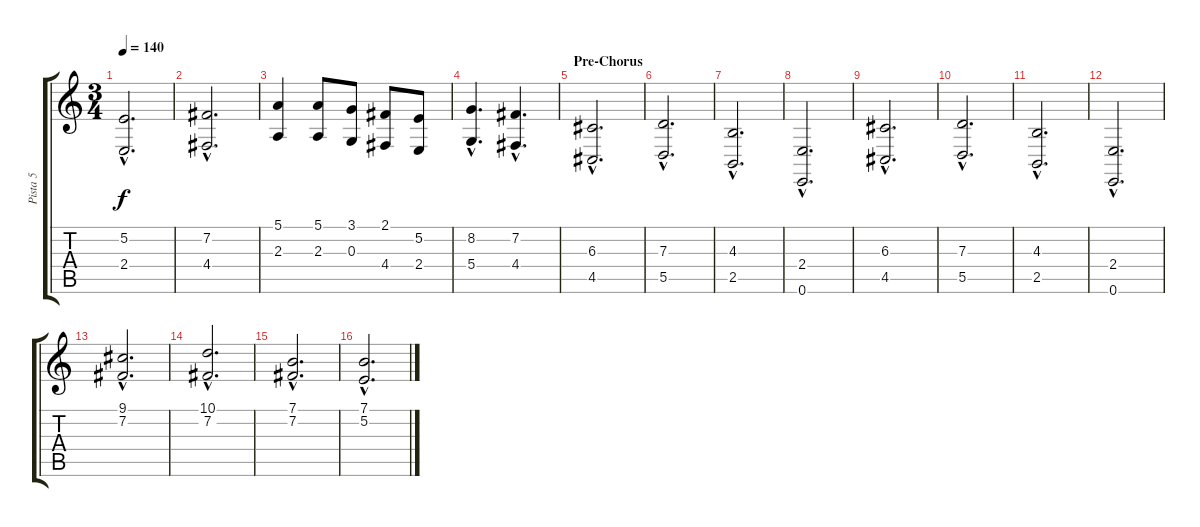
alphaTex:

\track ("Pista 5" "Pista 5") {instrument stringensemble2}
\staff {score tabs}
\tuning (E4 B3 G3 D3 A2 E2) {hide}
\ts (3 4)
\tempo 140
\clef g2
\ks c
(5.2{hac} 2.4{hac}).2{d dy f} |
(7.2{hac} 4.4{hac}).2{d} |
(5.1 2.3).4 (5.1 2.3).8 (3.1 0.3).8 (2.1 4.4).8 (5.2 2.4).8 |
(8.2{hac} 5.4{hac}).4{d} (7.2{hac} 4.4{hac}).4{d} |
\section ("" "Pre-Chorus")
(6.3{hac} 4.5{hac}).2{d} |
(7.3{hac} 5.5{hac}).2{d} |
(4.3{hac} 2.5{hac}).2{d} |
(2.4{hac} 0.6{hac}).2{d} |
(6.3{hac} 4.5{hac}).2{d} |
(7.3{hac} 5.5{hac}).2{d} |
(4.3{hac} 2.5{hac}).2{d} |
(2.4{hac} 0.6{hac}).2{d} |
(9.1{hac} 7.2{hac}).2{d} |
(10.1{hac} 7.2{hac}).2{d} |
(7.1{hac} 7.2{hac}).2{d} |
(7.1{hac} 5.2{hac}).2{d}
